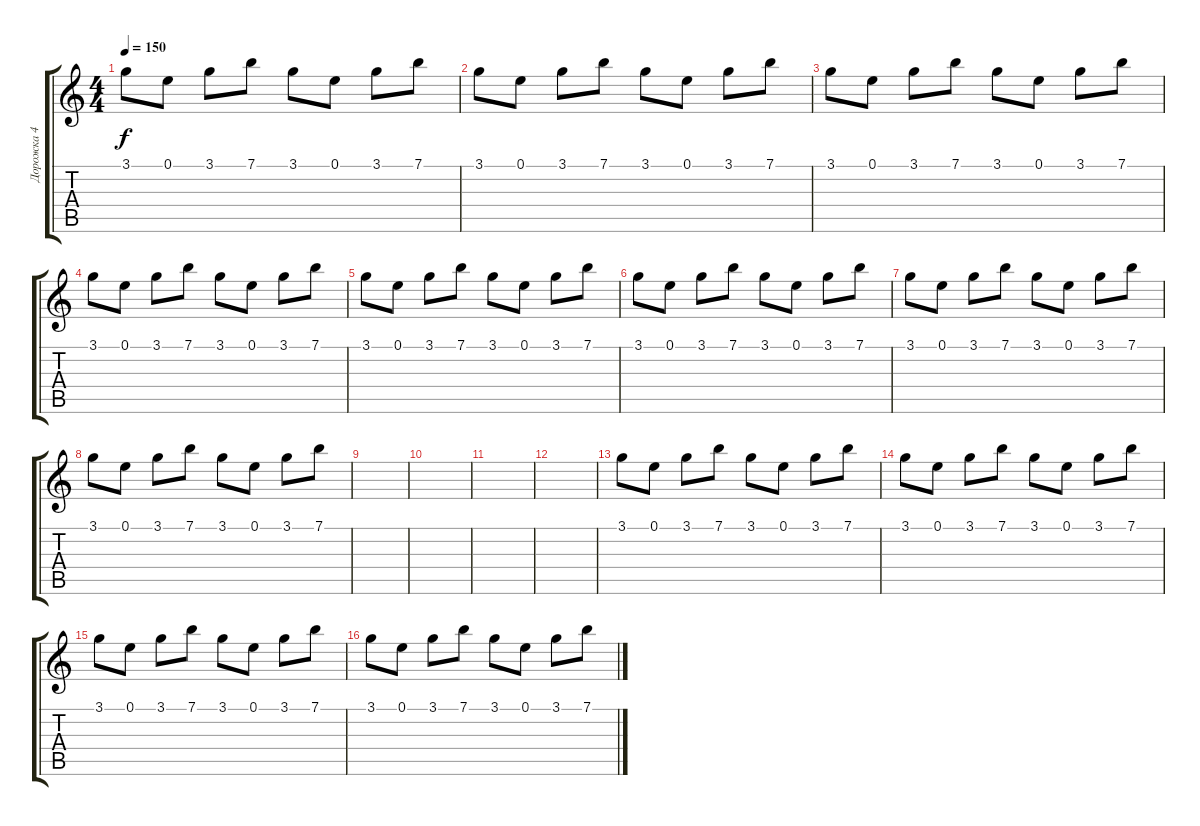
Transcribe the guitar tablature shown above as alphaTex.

\track ("Дорожка 4" "Дорожка 4") {instrument acousticguitarnylon}
\staff {score tabs}
\tuning (E4 B3 G3 D3 A2 E2) {hide}
\ts (4 4)
\tempo 150
\clef g2
\ks c
3.1.8{dy f} 0.1.8 3.1.8 7.1.8 3.1.8 0.1.8 3.1.8 7.1.8 |
3.1.8 0.1.8 3.1.8 7.1.8 3.1.8 0.1.8 3.1.8 7.1.8 |
3.1.8 0.1.8 3.1.8 7.1.8 3.1.8 0.1.8 3.1.8 7.1.8 |
3.1.8 0.1.8 3.1.8 7.1.8 3.1.8 0.1.8 3.1.8 7.1.8 |
3.1.8 0.1.8 3.1.8 7.1.8 3.1.8 0.1.8 3.1.8 7.1.8 |
3.1.8 0.1.8 3.1.8 7.1.8 3.1.8 0.1.8 3.1.8 7.1.8 |
3.1.8 0.1.8 3.1.8 7.1.8 3.1.8 0.1.8 3.1.8 7.1.8 |
3.1.8 0.1.8 3.1.8 7.1.8 3.1.8 0.1.8 3.1.8 7.1.8 |
|
|
|
|
3.1.8 0.1.8 3.1.8 7.1.8 3.1.8 0.1.8 3.1.8 7.1.8 |
3.1.8 0.1.8 3.1.8 7.1.8 3.1.8 0.1.8 3.1.8 7.1.8 |
3.1.8 0.1.8 3.1.8 7.1.8 3.1.8 0.1.8 3.1.8 7.1.8 |
3.1.8 0.1.8 3.1.8 7.1.8 3.1.8 0.1.8 3.1.8 7.1.8
